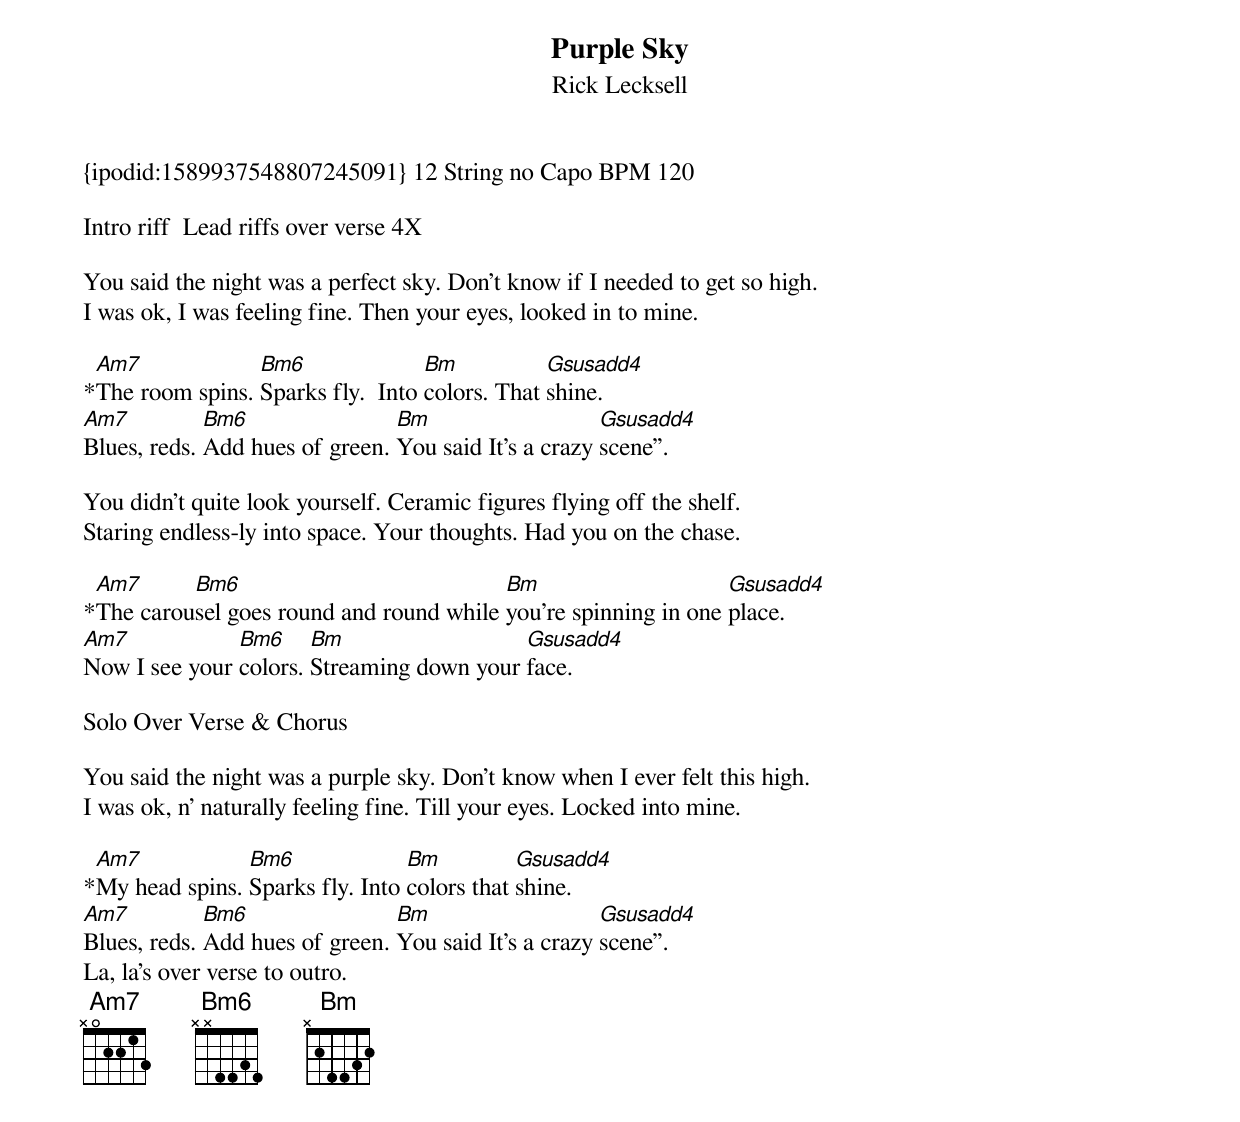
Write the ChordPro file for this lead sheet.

{title:Purple Sky}
{subtitle:Rick Lecksell}
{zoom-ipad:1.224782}
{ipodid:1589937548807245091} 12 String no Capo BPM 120

Intro riff  Lead riffs over verse 4X

You said the night was a perfect sky. Don't know if I needed to get so high.
I was ok, I was feeling fine. Then your eyes, looked in to mine.

*[Am7]The room spins. [Bm6]Sparks fly.  Into [Bm]colors. That [Gsusadd4]shine.
[Am7]Blues, reds. [Bm6]Add hues of green. [Bm]You said It's a crazy [Gsusadd4]scene”.

You didn't quite look yourself. Ceramic figures flying off the shelf.
Staring endless-ly into space. Your thoughts. Had you on the chase.

*[Am7]The carou[Bm6]sel goes round and round while [Bm]you're spinning in one [Gsusadd4]place.
[Am7]Now I see your [Bm6]colors. [Bm]Streaming down your [Gsusadd4]face.

Solo Over Verse & Chorus

You said the night was a purple sky. Don't know when I ever felt this high.
I was ok, n' naturally feeling fine. Till your eyes. Locked into mine.

*[Am7]My head spins. [Bm6]Sparks fly. Into [Bm]colors that [Gsusadd4]shine.
[Am7]Blues, reds. [Bm6]Add hues of green. [Bm]You said It's a crazy [Gsusadd4]scene”.
La, la's over verse to outro.
